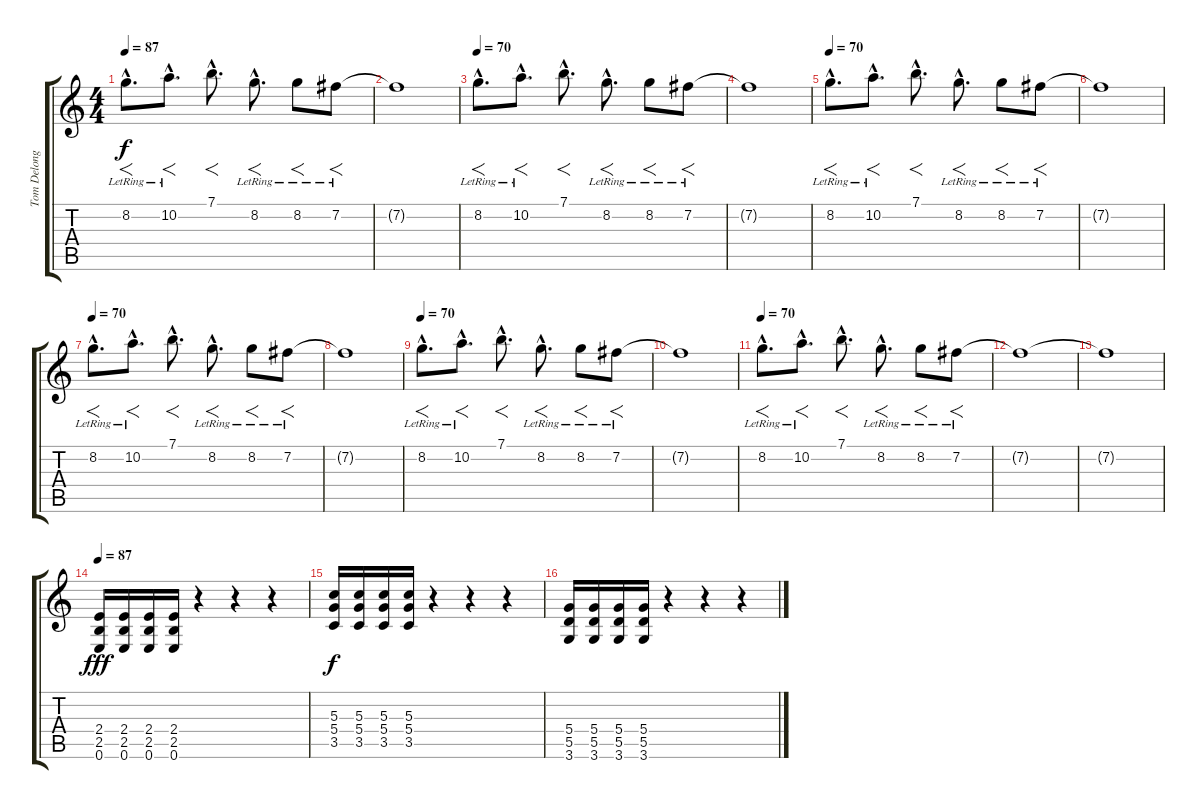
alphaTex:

\track ("Tom Delonge" "Tom Delong") {instrument distortionguitar}
\staff {score tabs}
\tuning (E4 B3 G3 D3 A2 E2) {hide}
\ts (4 4)
\tempo 87
\tempo 70
\tempo 87
\clef g2
\ks c
8.2{hac lr}.8{f d dy f instrument acousticgrandpiano} 10.2{hac lr}.8{f d} 7.1{hac}.8{f d} 8.2{hac lr}.8{f d} 8.2{lr}.8{f} 7.2{lr}.8{f} |
7.2{t}.1 |
\tempo 70
8.2{hac lr}.8{f d instrument acousticgrandpiano} 10.2{hac lr}.8{f d} 7.1{hac}.8{f d} 8.2{hac lr}.8{f d} 8.2{lr}.8{f} 7.2{lr}.8{f} |
7.2{t}.1 |
\tempo 70
8.2{hac lr}.8{f d instrument acousticgrandpiano} 10.2{hac lr}.8{f d} 7.1{hac}.8{f d} 8.2{hac lr}.8{f d} 8.2{lr}.8{f} 7.2{lr}.8{f} |
7.2{t}.1 |
\tempo 70
8.2{hac lr}.8{f d instrument acousticgrandpiano} 10.2{hac lr}.8{f d} 7.1{hac}.8{f d} 8.2{hac lr}.8{f d} 8.2{lr}.8{f} 7.2{lr}.8{f} |
7.2{t}.1 |
\tempo 70
8.2{hac lr}.8{f d instrument acousticgrandpiano} 10.2{hac lr}.8{f d} 7.1{hac}.8{f d} 8.2{hac lr}.8{f d} 8.2{lr}.8{f} 7.2{lr}.8{f} |
7.2{t}.1 |
\tempo 70
8.2{hac lr}.8{f d instrument acousticgrandpiano} 10.2{hac lr}.8{f d} 7.1{hac}.8{f d} 8.2{hac lr}.8{f d} 8.2{lr}.8{f} 7.2{lr}.8{f} |
7.2{t}.1 |
7.2{t}.1 |
\tempo 87
(2.4 2.5 0.6).16{dy fff volume 16 instrument distortionguitar} (2.4 2.5 0.6).16 (2.4 2.5 0.6).16 (2.4 2.5 0.6).16 r.4 r.4 r.4 |
(5.3 5.4 3.5).16{dy f} (5.3 5.4 3.5).16 (5.3 5.4 3.5).16 (5.3 5.4 3.5).16 r.4 r.4 r.4 |
(5.4 5.5 3.6).16 (5.4 5.5 3.6).16 (5.4 5.5 3.6).16 (5.4 5.5 3.6).16 r.4 r.4 r.4
